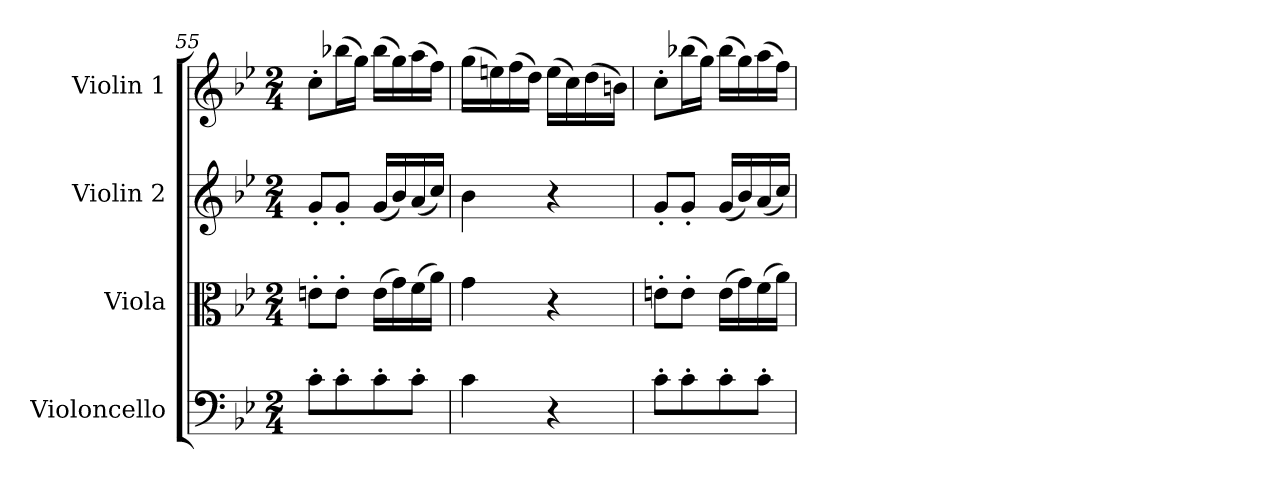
**kern	**kern	**kern	**kern
*part4	*part3	*part2	*part1
*staff4	*staff3	*staff2	*staff1
*I"Violoncello	*I"Viola	*I"Violin 2	*I"Violin 1
*I'Vc	*I'Vla	*I'Vln	*I'Vln
!!LO:LB:g=z
*clefF4	*clefC3	*clefG2	*clefG2
*k[b-e-]	*k[b-e-]	*k[b-e-]	*k[b-e-]
*M2/4	*M2/4	*M2/4	*M2/4
=55	=55	=55	=55
8c'\L	8en'\L	8g'/L	8cc'\L
8c'\	8e'\J	8g'/J	(16bb-X\L
.	.	.	16gg\JJ)
8c'\	(16e\LL	(16g/LL	(16bb-\LL
.	16g\)	16b-/)	16gg\)
8c'\J	(16f\	(16a/	(16aa\
.	16a\JJ)	16cc/JJ)	16ff\JJ)
=56	=56	=56	=56
4c\	4g\	4b-\	(16gg\LL
.	.	.	16een\)
.	.	.	(16ff\
.	.	.	16dd\JJ)
4r	4r	4r	(16ee\LL
.	.	.	16cc\)
.	.	.	(16dd\
.	.	.	16bn\JJ)
=57	=57	=57	=57
8c'\L	8en'\L	8g'/L	8cc'\L
8c'\	8e'\J	8g'/J	(16bb-X\L
.	.	.	16gg\JJ)
8c'\	(16e\LL	(16g/LL	(16bb-\LL
.	16g\)	16b-/)	16gg\)
8c'\J	(16f\	(16a/	(16aa\
.	16a\JJ)	16cc/JJ)	16ff\JJ)
=	=	=	=
*-	*-	*-	*-
